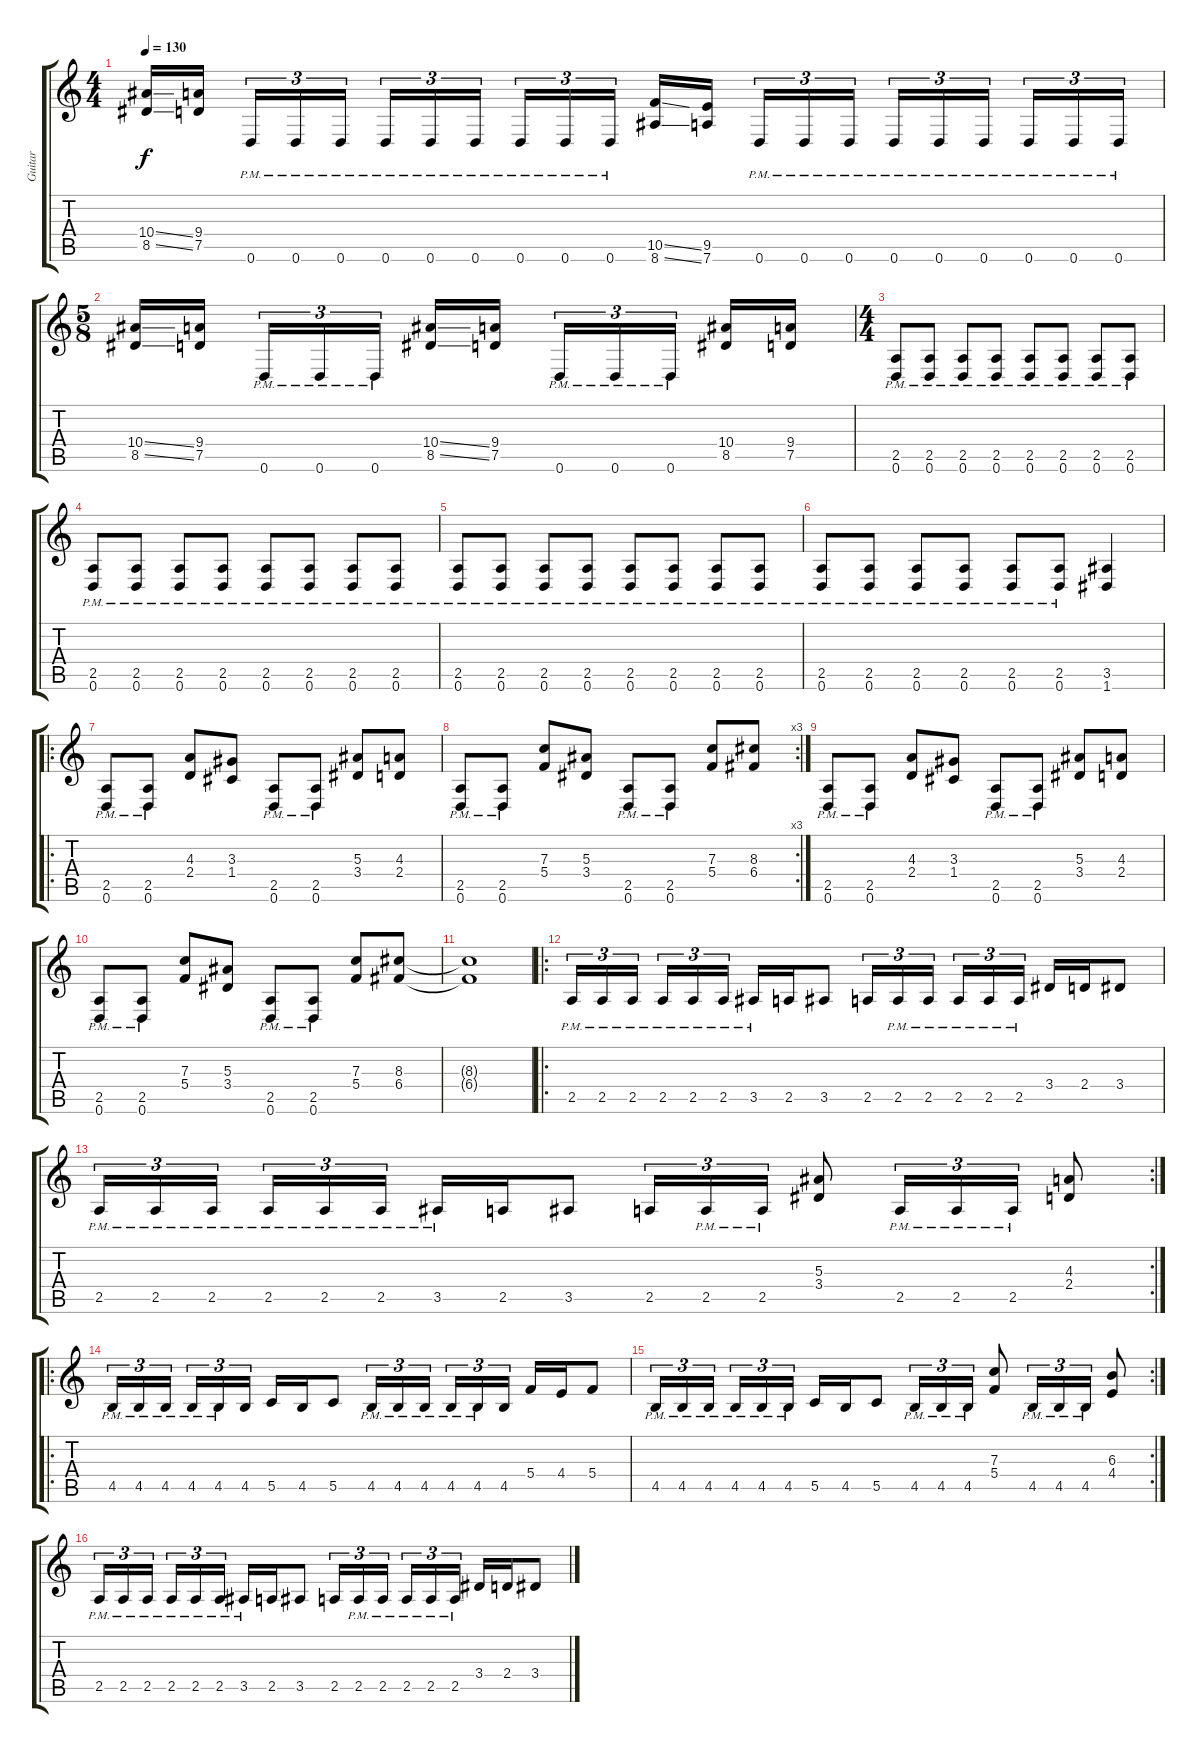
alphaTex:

\track ("Guitar " "Guitar ") {instrument distortionguitar}
\staff {score tabs}
\tuning (D4 A3 F3 C3 G2 D2) {hide}
\ts (4 4)
\tempo 130
\clef g2
\ks c
(10.4{ss} 8.5{ss}).16{dy f} (9.4 7.5).16 0.6{pm}.16{tu (3 2)} 0.6{pm}.16{tu (3 2)} 0.6{pm}.16{tu (3 2)} 0.6{pm}.16{tu (3 2)} 0.6{pm}.16{tu (3 2)} 0.6{pm}.16{tu (3 2)} 0.6{pm}.16{tu (3 2)} 0.6{pm}.16{tu (3 2)} 0.6{pm}.16{tu (3 2)} (10.5{ss} 8.6{ss}).16 (9.5 7.6).16 0.6{pm}.16{tu (3 2)} 0.6{pm}.16{tu (3 2)} 0.6{pm}.16{tu (3 2)} 0.6{pm}.16{tu (3 2)} 0.6{pm}.16{tu (3 2)} 0.6{pm}.16{tu (3 2)} 0.6{pm}.16{tu (3 2)} 0.6{pm}.16{tu (3 2)} 0.6{pm}.16{tu (3 2)} |
\ts (5 8)
(10.4{ss} 8.5{ss}).16 (9.4 7.5).16 0.6{pm}.16{tu (3 2)} 0.6{pm}.16{tu (3 2)} 0.6{pm}.16{tu (3 2)} (10.4{ss} 8.5{ss}).16 (9.4 7.5).16 0.6{pm}.16{tu (3 2)} 0.6{pm}.16{tu (3 2)} 0.6{pm}.16{tu (3 2)} (10.4 8.5).16 (9.4 7.5).16 |
\ts (4 4)
(2.5{pm} 0.6{pm}).8 (2.5{pm} 0.6{pm}).8 (2.5{pm} 0.6{pm}).8 (2.5{pm} 0.6{pm}).8 (2.5{pm} 0.6{pm}).8 (2.5{pm} 0.6{pm}).8 (2.5{pm} 0.6{pm}).8 (2.5{pm} 0.6{pm}).8 |
(2.5{pm} 0.6{pm}).8 (2.5{pm} 0.6{pm}).8 (2.5{pm} 0.6{pm}).8 (2.5{pm} 0.6{pm}).8 (2.5{pm} 0.6{pm}).8 (2.5{pm} 0.6{pm}).8 (2.5{pm} 0.6{pm}).8 (2.5{pm} 0.6{pm}).8 |
(2.5{pm} 0.6{pm}).8 (2.5{pm} 0.6{pm}).8 (2.5{pm} 0.6{pm}).8 (2.5{pm} 0.6{pm}).8 (2.5{pm} 0.6{pm}).8 (2.5{pm} 0.6{pm}).8 (2.5{pm} 0.6{pm}).8 (2.5{pm} 0.6{pm}).8 |
(2.5{pm} 0.6{pm}).8 (2.5{pm} 0.6{pm}).8 (2.5{pm} 0.6{pm}).8 (2.5{pm} 0.6{pm}).8 (2.5{pm} 0.6{pm}).8 (2.5{pm} 0.6{pm}).8 (3.5 1.6).4 |
\ro
(2.5{pm} 0.6{pm}).8 (2.5{pm} 0.6{pm}).8 (4.3 2.4).8 (3.3 1.4).8 (2.5{pm} 0.6{pm}).8 (2.5{pm} 0.6{pm}).8 (5.3 3.4).8 (4.3 2.4).8 |
\rc 3
(2.5{pm} 0.6{pm}).8 (2.5{pm} 0.6{pm}).8 (7.3 5.4).8 (5.3 3.4).8 (2.5{pm} 0.6{pm}).8 (2.5{pm} 0.6{pm}).8 (7.3 5.4).8 (8.3 6.4).8 |
(2.5{pm} 0.6{pm}).8 (2.5{pm} 0.6{pm}).8 (4.3 2.4).8 (3.3 1.4).8 (2.5{pm} 0.6{pm}).8 (2.5{pm} 0.6{pm}).8 (5.3 3.4).8 (4.3 2.4).8 |
(2.5{pm} 0.6{pm}).8 (2.5{pm} 0.6{pm}).8 (7.3 5.4).8 (5.3 3.4).8 (2.5{pm} 0.6{pm}).8 (2.5{pm} 0.6{pm}).8 (7.3 5.4).8 (8.3 6.4).8 |
(8.3{t} 6.4{t}).1 |
\ro
2.5{pm}.16{tu (3 2)} 2.5{pm}.16{tu (3 2)} 2.5{pm}.16{tu (3 2)} 2.5{pm}.16{tu (3 2)} 2.5{pm}.16{tu (3 2)} 2.5{pm}.16{tu (3 2)} 3.5{pm}.16 2.5.16 3.5.8 2.5.16{tu (3 2)} 2.5{pm}.16{tu (3 2)} 2.5{pm}.16{tu (3 2)} 2.5{pm}.16{tu (3 2)} 2.5{pm}.16{tu (3 2)} 2.5{pm}.16{tu (3 2)} 3.4.16 2.4.16 3.4.8 |
\rc 2
2.5{pm}.16{tu (3 2)} 2.5{pm}.16{tu (3 2)} 2.5{pm}.16{tu (3 2)} 2.5{pm}.16{tu (3 2)} 2.5{pm}.16{tu (3 2)} 2.5{pm}.16{tu (3 2)} 3.5{pm}.16 2.5.16 3.5.8 2.5.16{tu (3 2)} 2.5{pm}.16{tu (3 2)} 2.5{pm}.16{tu (3 2)} (5.3 3.4).8 2.5{pm}.16{tu (3 2)} 2.5{pm}.16{tu (3 2)} 2.5{pm}.16{tu (3 2)} (4.3 2.4).8 |
\ro
4.5{pm}.16{tu (3 2)} 4.5{pm}.16{tu (3 2)} 4.5{pm}.16{tu (3 2)} 4.5{pm}.16{tu (3 2)} 4.5{pm}.16{tu (3 2)} 4.5.16{tu (3 2)} 5.5.16 4.5.16 5.5.8 4.5{pm}.16{tu (3 2)} 4.5{pm}.16{tu (3 2)} 4.5{pm}.16{tu (3 2)} 4.5{pm}.16{tu (3 2)} 4.5{pm}.16{tu (3 2)} 4.5.16{tu (3 2)} 5.4.16 4.4.16 5.4.8 |
\rc 2
4.5{pm}.16{tu (3 2)} 4.5{pm}.16{tu (3 2)} 4.5{pm}.16{tu (3 2)} 4.5{pm}.16{tu (3 2)} 4.5{pm}.16{tu (3 2)} 4.5{pm}.16{tu (3 2)} 5.5.16 4.5.16 5.5.8 4.5{pm}.16{tu (3 2)} 4.5{pm}.16{tu (3 2)} 4.5{pm}.16{tu (3 2)} (7.3 5.4).8 4.5{pm}.16{tu (3 2)} 4.5{pm}.16{tu (3 2)} 4.5{pm}.16{tu (3 2)} (6.3 4.4).8 |
2.5{pm}.16{tu (3 2)} 2.5{pm}.16{tu (3 2)} 2.5{pm}.16{tu (3 2)} 2.5{pm}.16{tu (3 2)} 2.5{pm}.16{tu (3 2)} 2.5{pm}.16{tu (3 2)} 3.5{pm}.16 2.5.16 3.5.8 2.5.16{tu (3 2)} 2.5{pm}.16{tu (3 2)} 2.5{pm}.16{tu (3 2)} 2.5{pm}.16{tu (3 2)} 2.5{pm}.16{tu (3 2)} 2.5{pm}.16{tu (3 2)} 3.4.16 2.4.16 3.4.8
